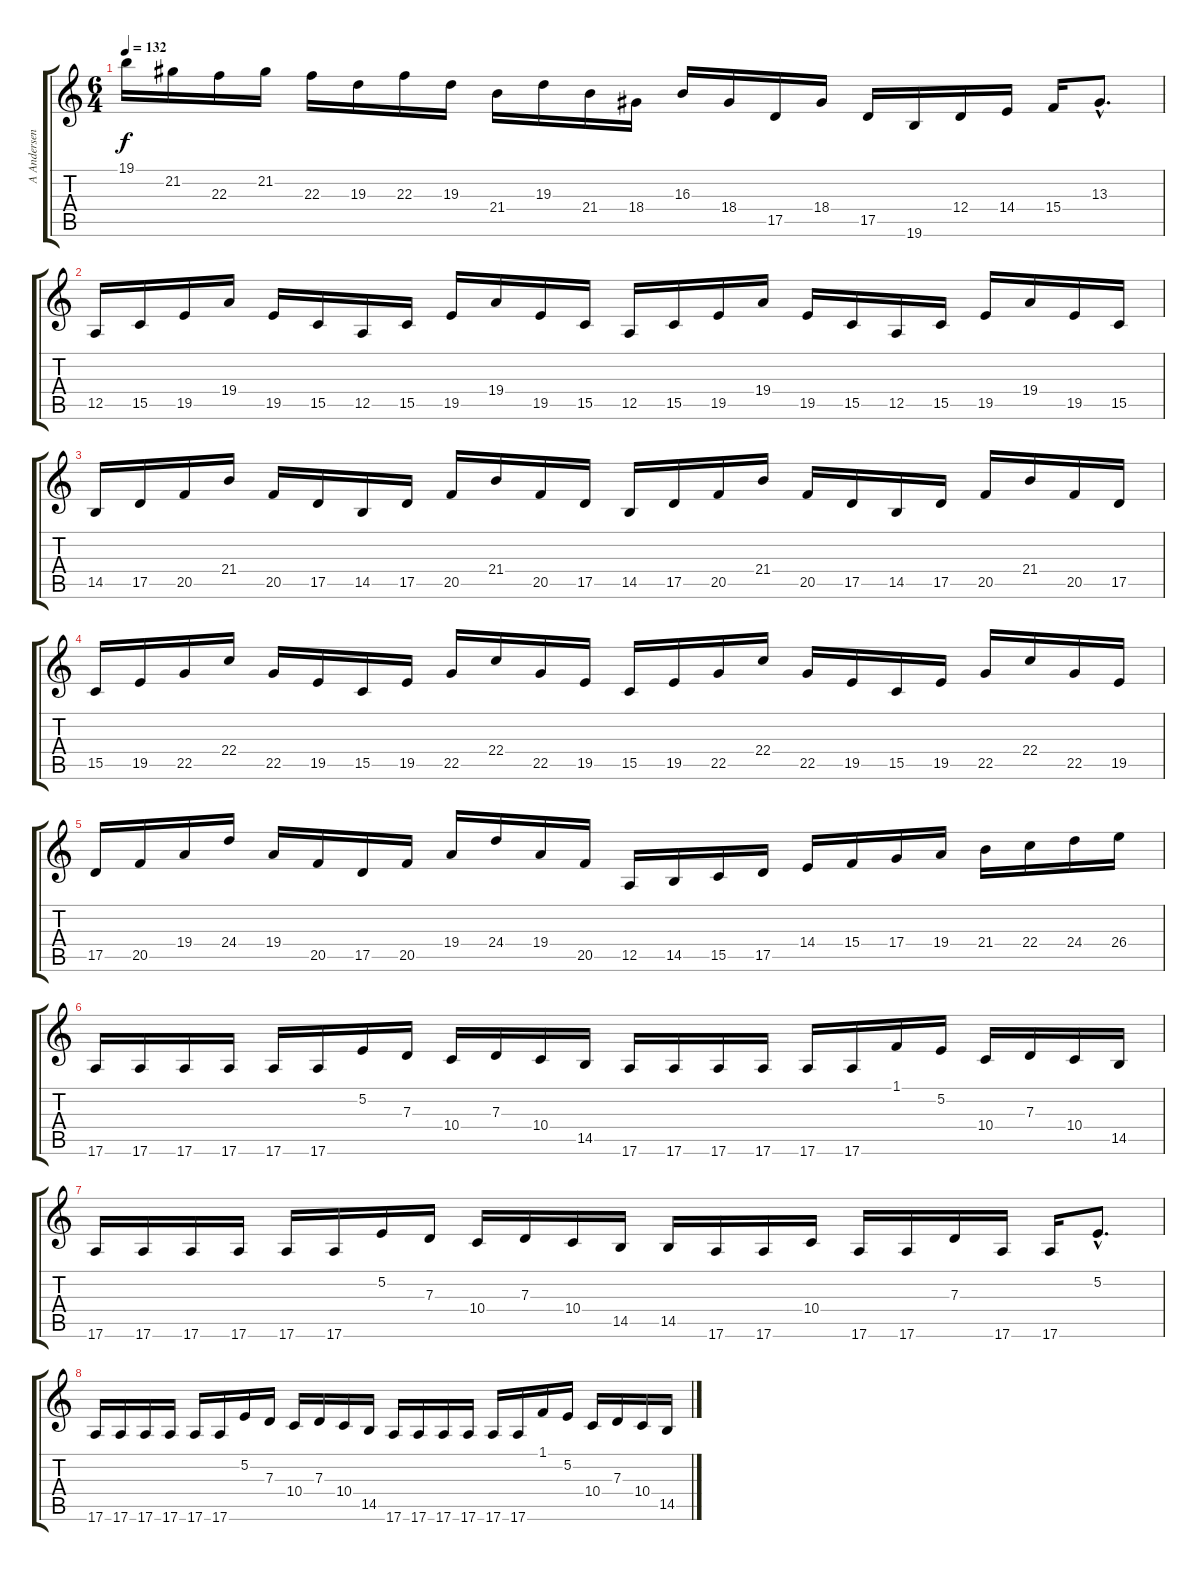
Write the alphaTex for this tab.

\track ("A Andersen" "A Andersen") {instrument harpsichord}
\staff {score tabs}
\tuning (E4 B3 G3 D3 A2 E2) {hide}
\ts (6 4)
\tempo 132
\clef g2
\ks c
19.1.16{dy f} 21.2.16 22.3.16 21.2.16 22.3.16 19.3.16 22.3.16 19.3.16 21.4.16 19.3.16 21.4.16 18.4.16 16.3.16 18.4.16 17.5.16 18.4.16 17.5.16 19.6.16 12.4.16 14.4.16 15.4.16 13.3{hac}.8{d} |
12.5.16 15.5.16 19.5.16 19.4.16 19.5.16 15.5.16 12.5.16 15.5.16 19.5.16 19.4.16 19.5.16 15.5.16 12.5.16 15.5.16 19.5.16 19.4.16 19.5.16 15.5.16 12.5.16 15.5.16 19.5.16 19.4.16 19.5.16 15.5.16 |
14.5.16 17.5.16 20.5.16 21.4.16 20.5.16 17.5.16 14.5.16 17.5.16 20.5.16 21.4.16 20.5.16 17.5.16 14.5.16 17.5.16 20.5.16 21.4.16 20.5.16 17.5.16 14.5.16 17.5.16 20.5.16 21.4.16 20.5.16 17.5.16 |
15.5.16 19.5.16 22.5.16 22.4.16 22.5.16 19.5.16 15.5.16 19.5.16 22.5.16 22.4.16 22.5.16 19.5.16 15.5.16 19.5.16 22.5.16 22.4.16 22.5.16 19.5.16 15.5.16 19.5.16 22.5.16 22.4.16 22.5.16 19.5.16 |
17.5.16 20.5.16 19.4.16 24.4.16 19.4.16 20.5.16 17.5.16 20.5.16 19.4.16 24.4.16 19.4.16 20.5.16 12.5.16 14.5.16 15.5.16 17.5.16 14.4.16 15.4.16 17.4.16 19.4.16 21.4.16 22.4.16 24.4.16 26.4.16 |
17.6.16 17.6.16 17.6.16 17.6.16 17.6.16 17.6.16 5.2.16 7.3.16 10.4.16 7.3.16 10.4.16 14.5.16 17.6.16 17.6.16 17.6.16 17.6.16 17.6.16 17.6.16 1.1.16 5.2.16 10.4.16 7.3.16 10.4.16 14.5.16 |
17.6.16 17.6.16 17.6.16 17.6.16 17.6.16 17.6.16 5.2.16 7.3.16 10.4.16 7.3.16 10.4.16 14.5.16 14.5.16 17.6.16 17.6.16 10.4.16 17.6.16 17.6.16 7.3.16 17.6.16 17.6.16 5.2{hac}.8{d} |
17.6.16 17.6.16 17.6.16 17.6.16 17.6.16 17.6.16 5.2.16 7.3.16 10.4.16 7.3.16 10.4.16 14.5.16 17.6.16 17.6.16 17.6.16 17.6.16 17.6.16 17.6.16 1.1.16 5.2.16 10.4.16 7.3.16 10.4.16 14.5.16
